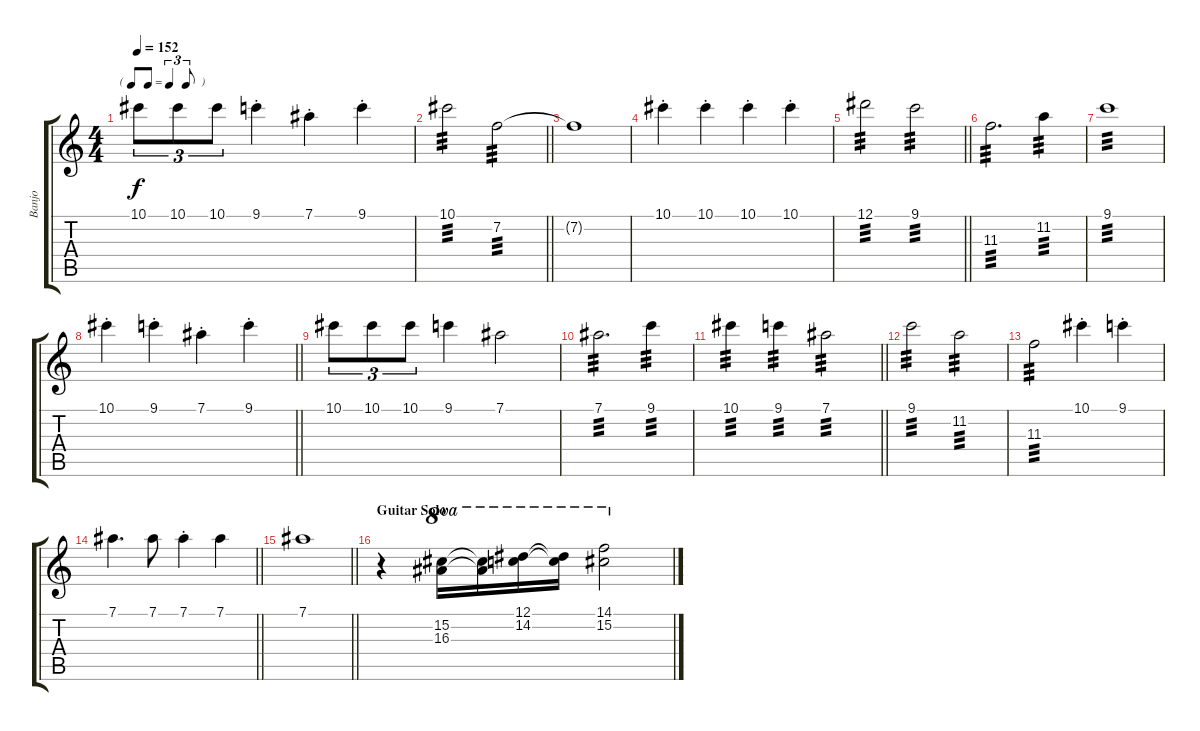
\track ("Banjo" "Banjo") {instrument banjo}
\staff {score tabs}
\tuning (Eb4 Bb3 Gb3 Db3 Ab2 Eb2) {hide}
\displaytranspose 12
\ts (4 4)
\tf triplet8th
\tempo 152
\clef g2
\ks c
10.1.8{tu (3 2) dy f} 10.1.8{tu (3 2)} 10.1.8{tu (3 2)} 9.1{st}.4 7.1{st}.4 9.1{st}.4 |
\barLineRight lightlight
10.1.2{tp 3} 7.2.2{tp 3} |
7.2{t}.1 |
10.1{st}.4 10.1{st}.4 10.1{st}.4 10.1{st}.4 |
\barLineRight lightlight
12.1.2{tp 3} 9.1.2{tp 3} |
11.3.2{d tp 3} 11.2.4{tp 3} |
9.1.1{tp 3} |
\barLineRight lightlight
10.1{st}.4 9.1{st}.4 7.1{st}.4 9.1{st}.4 |
10.1.8{tu (3 2)} 10.1.8{tu (3 2)} 10.1.8{tu (3 2)} 9.1.4 7.1.2 |
7.1.2{d tp 3} 9.1.4{tp 3} |
\barLineRight lightlight
10.1.4{tp 3} 9.1.4{tp 3} 7.1.2{tp 3} |
9.1.2{tp 3} 11.2.2{tp 3} |
11.3.2{tp 3} 10.1{st}.4 9.1{st}.4 |
\barLineRight lightlight
7.1.4{d} 7.1.8 7.1{st}.4 7.1.4 |
\barLineRight lightlight
7.1.1 |
\section ("" "Guitar Solo")
r.4{instrument trumpet} (15.2 16.3).16{ot 8va} (15.2{t} 16.3{t}).16{ot 8va} (12.1 14.2).16{ot 8va} (12.1{t} 14.2{t}).16{ot 8va} (14.1 15.2).2{ot 8va}
